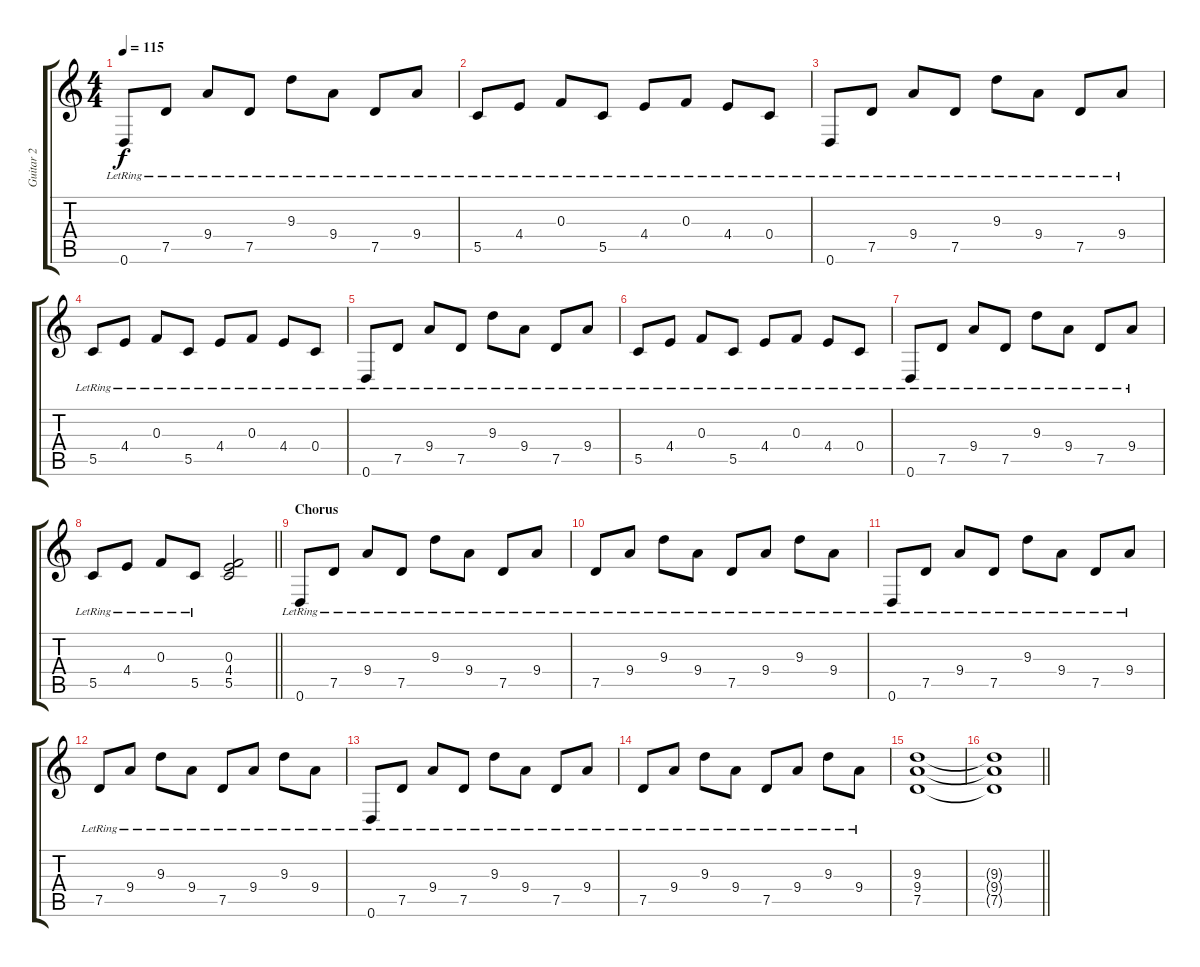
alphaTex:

\track ("Guitar 2" "Guitar 2") {instrument distortionguitar}
\staff {score tabs}
\tuning (D4 A3 F3 C3 G2 D2) {hide}
\ts (4 4)
\tempo 115
\clef g2
\ks c
0.6{lr}.8{dy f} 7.5{lr}.8 9.4{lr}.8 7.5{lr}.8 9.3{lr}.8 9.4{lr}.8 7.5{lr}.8 9.4{lr}.8 |
5.5{lr}.8 4.4{lr}.8 0.3{lr}.8 5.5{lr}.8 4.4{lr}.8 0.3{lr}.8 4.4{lr}.8 0.4{lr}.8 |
0.6{lr}.8 7.5{lr}.8 9.4{lr}.8 7.5{lr}.8 9.3{lr}.8 9.4{lr}.8 7.5{lr}.8 9.4{lr}.8 |
5.5{lr}.8 4.4{lr}.8 0.3{lr}.8 5.5{lr}.8 4.4{lr}.8 0.3{lr}.8 4.4{lr}.8 0.4{lr}.8 |
0.6{lr}.8 7.5{lr}.8 9.4{lr}.8 7.5{lr}.8 9.3{lr}.8 9.4{lr}.8 7.5{lr}.8 9.4{lr}.8 |
5.5{lr}.8 4.4{lr}.8 0.3{lr}.8 5.5{lr}.8 4.4{lr}.8 0.3{lr}.8 4.4{lr}.8 0.4{lr}.8 |
0.6{lr}.8 7.5{lr}.8 9.4{lr}.8 7.5{lr}.8 9.3{lr}.8 9.4{lr}.8 7.5{lr}.8 9.4{lr}.8 |
\barLineRight lightlight
5.5{lr}.8 4.4{lr}.8 0.3{lr}.8 5.5{lr}.8 (0.3 4.4 5.5).2 |
\section ("" "Chorus")
0.6{lr}.8 7.5{lr}.8 9.4{lr}.8 7.5{lr}.8 9.3{lr}.8 9.4{lr}.8 7.5{lr}.8 9.4{lr}.8 |
7.5{lr}.8 9.4{lr}.8 9.3{lr}.8 9.4{lr}.8 7.5{lr}.8 9.4{lr}.8 9.3{lr}.8 9.4{lr}.8 |
0.6{lr}.8 7.5{lr}.8 9.4{lr}.8 7.5{lr}.8 9.3{lr}.8 9.4{lr}.8 7.5{lr}.8 9.4{lr}.8 |
7.5{lr}.8 9.4{lr}.8 9.3{lr}.8 9.4{lr}.8 7.5{lr}.8 9.4{lr}.8 9.3{lr}.8 9.4{lr}.8 |
0.6{lr}.8 7.5{lr}.8 9.4{lr}.8 7.5{lr}.8 9.3{lr}.8 9.4{lr}.8 7.5{lr}.8 9.4{lr}.8 |
7.5{lr}.8 9.4{lr}.8 9.3{lr}.8 9.4{lr}.8 7.5{lr}.8 9.4{lr}.8 9.3{lr}.8 9.4{lr}.8 |
(9.3 9.4 7.5).1 |
\barLineRight lightlight
(9.3{t} 9.4{t} 7.5{t}).1
